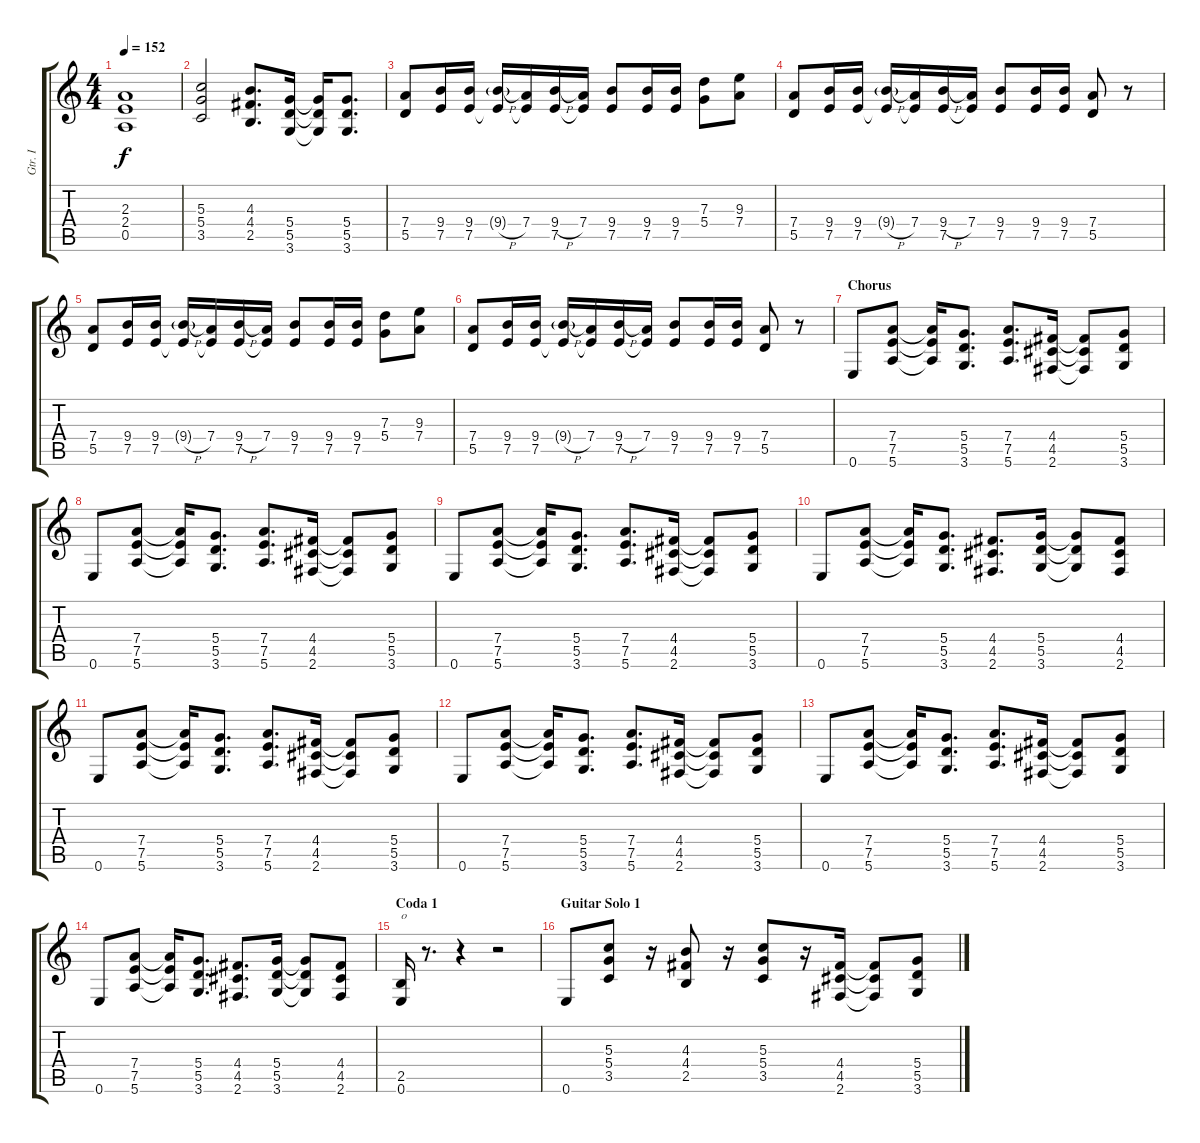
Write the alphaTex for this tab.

\track ("Gtr. I" "Gtr. I") {instrument overdrivenguitar}
\staff {score tabs}
\tuning (E4 B3 G3 D3 A2 E2) {hide}
\ts (4 4)
\tempo 152
\clef g2
\ks c
(2.3 2.4 0.5).1{dy f} |
(5.3 5.4 3.5).2 (4.3 4.4 2.5).8{d} (5.4 5.5 3.6).16 (5.4{t} 5.5{t} 3.6{t}).16 (5.4 5.5 3.6).8{d} |
(7.4 5.5).8 (9.4 7.5).16 (9.4 7.5).16 (9.4{h g} 7.5{t}).16 (7.4 7.5{t}).16 (9.4{h} 7.5).16 (7.4 7.5{t}).16 (9.4 7.5).8 (9.4 7.5).16 (9.4 7.5).16 (7.3 5.4).8 (9.3 7.4).8 |
(7.4 5.5).8 (9.4 7.5).16 (9.4 7.5).16 (9.4{h g} 7.5{t}).16 (7.4 7.5{t}).16 (9.4{h} 7.5).16 (7.4 7.5{t}).16 (9.4 7.5).8 (9.4 7.5).16 (9.4 7.5).16 (7.4 5.5).8 r.8 |
(7.4 5.5).8 (9.4 7.5).16 (9.4 7.5).16 (9.4{h g} 7.5{t}).16 (7.4 7.5{t}).16 (9.4{h} 7.5).16 (7.4 7.5{t}).16 (9.4 7.5).8 (9.4 7.5).16 (9.4 7.5).16 (7.3 5.4).8 (9.3 7.4).8 |
(7.4 5.5).8 (9.4 7.5).16 (9.4 7.5).16 (9.4{h g} 7.5{t}).16 (7.4 7.5{t}).16 (9.4{h} 7.5).16 (7.4 7.5{t}).16 (9.4 7.5).8 (9.4 7.5).16 (9.4 7.5).16 (7.4 5.5).8 r.8 |
\section ("" "Chorus")
0.6.8 (7.4 7.5 5.6).8 (7.4{t} 7.5{t} 5.6{t}).16 (5.4 5.5 3.6).8{d} (7.4 7.5 5.6).8{d} (4.4 4.5 2.6).16 (4.4{t} 4.5{t} 2.6{t}).8 (5.4 5.5 3.6).8 |
0.6.8 (7.4 7.5 5.6).8 (7.4{t} 7.5{t} 5.6{t}).16 (5.4 5.5 3.6).8{d} (7.4 7.5 5.6).8{d} (4.4 4.5 2.6).16 (4.4{t} 4.5{t} 2.6{t}).8 (5.4 5.5 3.6).8 |
0.6.8 (7.4 7.5 5.6).8 (7.4{t} 7.5{t} 5.6{t}).16 (5.4 5.5 3.6).8{d} (7.4 7.5 5.6).8{d} (4.4 4.5 2.6).16 (4.4{t} 4.5{t} 2.6{t}).8 (5.4 5.5 3.6).8 |
0.6.8 (7.4 7.5 5.6).8 (7.4{t} 7.5{t} 5.6{t}).16 (5.4 5.5 3.6).8{d} (4.4 4.5 2.6).8{d} (5.4 5.5 3.6).16 (5.4{t} 5.5{t} 3.6{t}).8 (4.4 4.5 2.6).8 |
0.6.8 (7.4 7.5 5.6).8 (7.4{t} 7.5{t} 5.6{t}).16 (5.4 5.5 3.6).8{d} (7.4 7.5 5.6).8{d} (4.4 4.5 2.6).16 (4.4{t} 4.5{t} 2.6{t}).8 (5.4 5.5 3.6).8 |
0.6.8 (7.4 7.5 5.6).8 (7.4{t} 7.5{t} 5.6{t}).16 (5.4 5.5 3.6).8{d} (7.4 7.5 5.6).8{d} (4.4 4.5 2.6).16 (4.4{t} 4.5{t} 2.6{t}).8 (5.4 5.5 3.6).8 |
0.6.8 (7.4 7.5 5.6).8 (7.4{t} 7.5{t} 5.6{t}).16 (5.4 5.5 3.6).8{d} (7.4 7.5 5.6).8{d} (4.4 4.5 2.6).16 (4.4{t} 4.5{t} 2.6{t}).8 (5.4 5.5 3.6).8 |
0.6.8 (7.4 7.5 5.6).8 (7.4{t} 7.5{t} 5.6{t}).16 (5.4 5.5 3.6).8{d} (4.4 4.5 2.6).8{d} (5.4 5.5 3.6).16 (5.4{t} 5.5{t} 3.6{t}).8 (4.4 4.5 2.6).8 |
\section ("" "Coda 1")
(2.5 0.6).16{txt "o"} r.8{d} r.4 r.2 |
\section ("" "Guitar Solo 1")
0.6.8 (5.3 5.4 3.5).8 r.16 (4.3 4.4 2.5).8 r.16 (5.3 5.4 3.5).8 r.16 (4.4 4.5 2.6).16 (4.4{t} 4.5{t} 2.6{t}).8 (5.4 5.5 3.6).8
